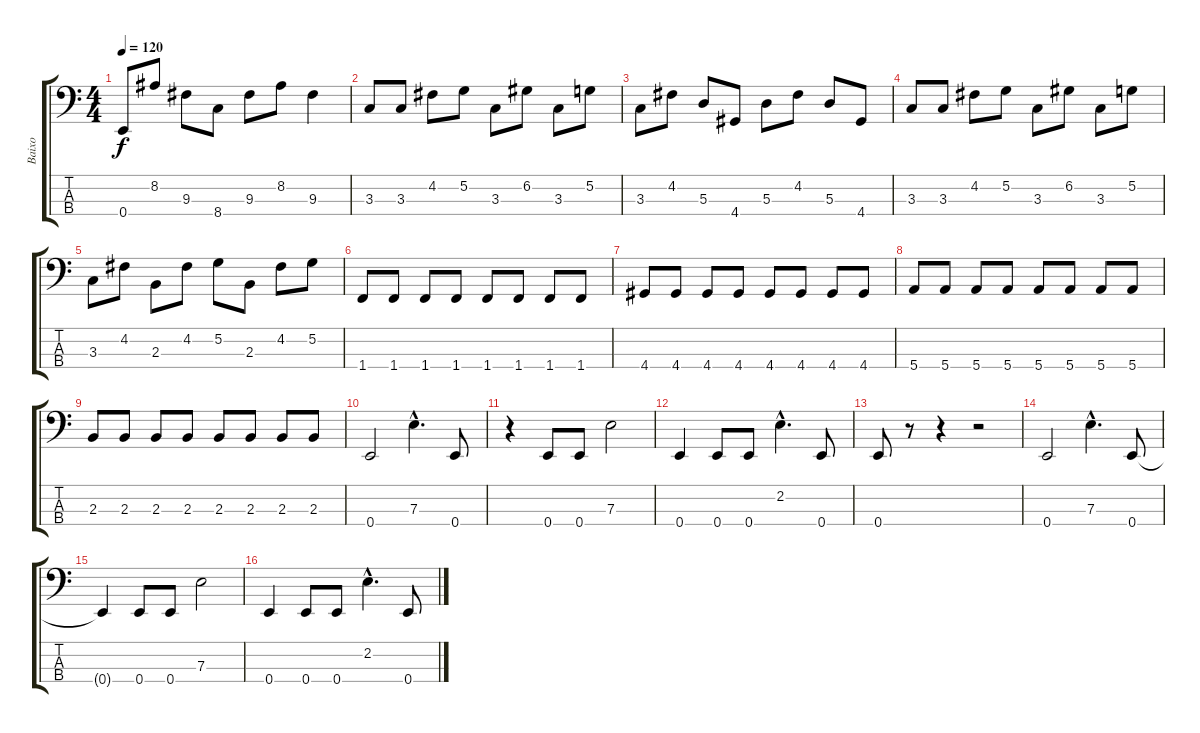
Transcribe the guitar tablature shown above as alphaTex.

\track ("Baixo" "Baixo") {instrument electricbasspick}
\staff {score tabs}
\tuning (G2 D2 A1 E1) {hide}
\ts (4 4)
\tempo 120
\clef f4
\ks c
0.4.8{dy f} 8.2.8 9.3.8 8.4.8 9.3.8 8.2.8 9.3.4 |
3.3.8 3.3.8 4.2.8 5.2.8 3.3.8 6.2.8 3.3.8 5.2.8 |
3.3.8 4.2.8 5.3.8 4.4.8 5.3.8 4.2.8 5.3.8 4.4.8 |
3.3.8 3.3.8 4.2.8 5.2.8 3.3.8 6.2.8 3.3.8 5.2.8 |
3.3.8 4.2.8 2.3.8 4.2.8 5.2.8 2.3.8 4.2.8 5.2.8 |
1.4.8 1.4.8 1.4.8 1.4.8 1.4.8 1.4.8 1.4.8 1.4.8 |
4.4.8 4.4.8 4.4.8 4.4.8 4.4.8 4.4.8 4.4.8 4.4.8 |
5.4.8 5.4.8 5.4.8 5.4.8 5.4.8 5.4.8 5.4.8 5.4.8 |
2.3.8 2.3.8 2.3.8 2.3.8 2.3.8 2.3.8 2.3.8 2.3.8 |
0.4.2 7.3{hac}.4{d} 0.4.8 |
r.4 0.4.8 0.4.8 7.3.2 |
0.4.4 0.4.8 0.4.8 2.2{hac}.4{d} 0.4.8 |
0.4.8 r.8 r.4 r.2 |
0.4.2 7.3{hac}.4{d} 0.4.8 |
0.4{t}.4 0.4.8 0.4.8 7.3.2 |
0.4.4 0.4.8 0.4.8 2.2{hac}.4{d} 0.4.8
